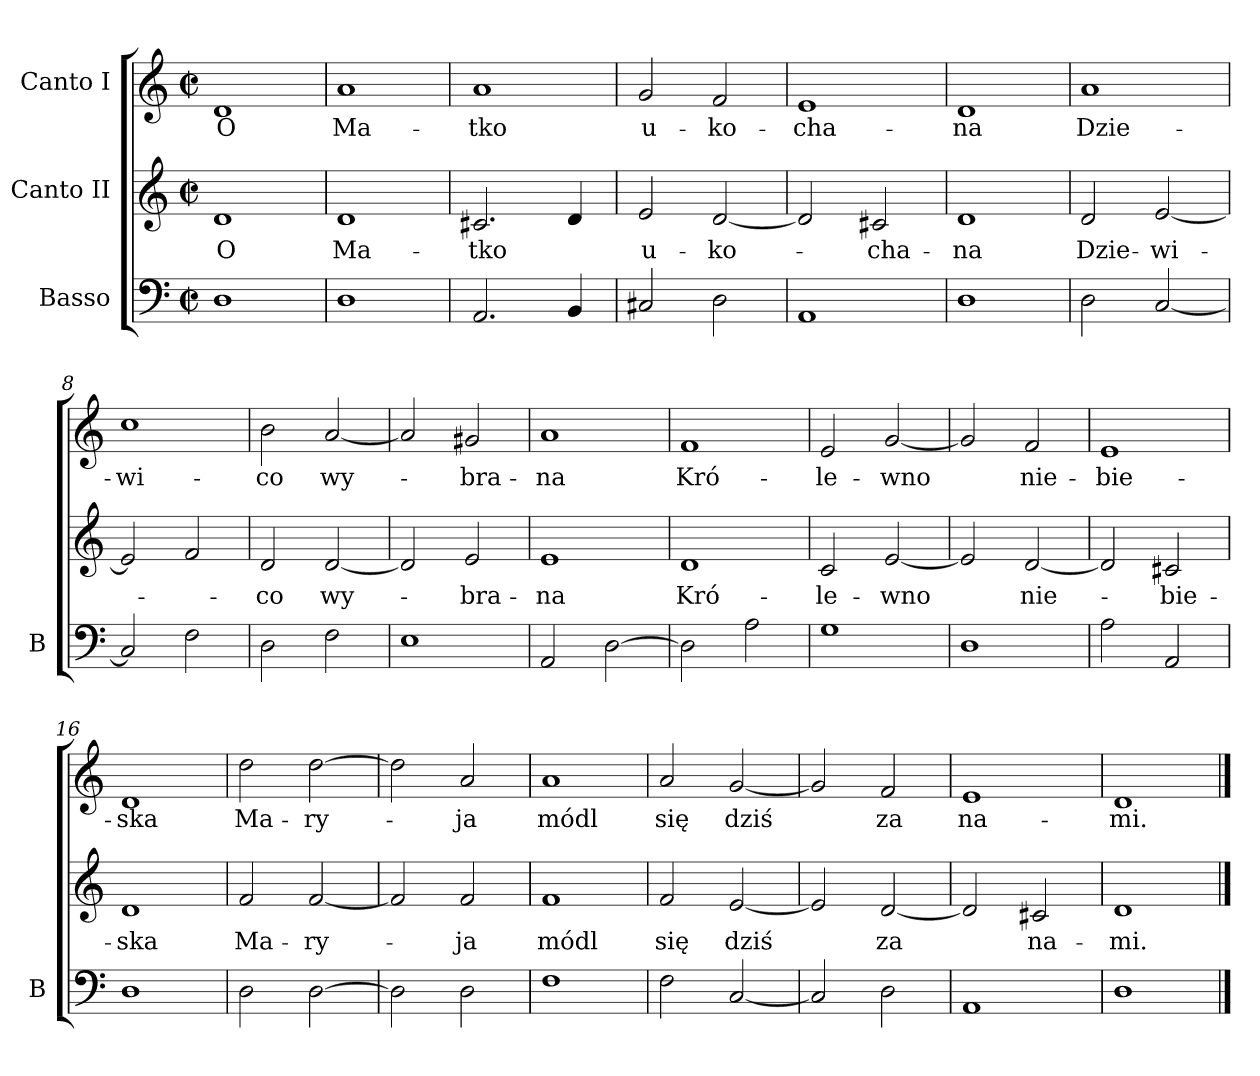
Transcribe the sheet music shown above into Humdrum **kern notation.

**kern	**kern	**text	**kern	**text
*part3	*part2	*part2	*part1	*part1
*staff3	*staff2	*staff2	*staff1	*staff1
*I"Basso	*I"Canto II	*	*I"Canto I	*
*I'B	*	*	*	*
*clefF4	*clefG2	*	*clefG2	*
*k[]	*k[]	*	*k[]	*
*M2/2	*M2/2	*	*M2/2	*
*met(c|)	*met(c|)	*	*met(c|)	*
=1	=1	=1	=1	=1
1D	1d	O	1d	O
=2	=2	=2	=2	=2
1D	1d	Ma-	1a	Ma-
=3	=3	=3	=3	=3
2.AA	2.c#X	-tko	1a	-tko
4BB	4d	.	.	.
=4	=4	=4	=4	=4
2C#X	2e	u-	2g	u-
2D	[2d	-ko-	2f	-ko-
=5	=5	=5	=5	=5
1AA	2d]	.	1e	-cha-
.	2c#X	-cha-	.	.
=6	=6	=6	=6	=6
1D	1d	-na	1d	-na
=7	=7	=7	=7	=7
2D	2d	Dzie-	1a	Dzie-
[2C	[2e	-wi-	.	.
=8	=8	=8	=8	=8
2C]	2e]	.	1cc	-wi-
2F	2f	.	.	.
=9	=9	=9	=9	=9
2D	2d	-co	2b	-co
2F	[2d	wy-	[2a	wy-
=10	=10	=10	=10	=10
1E	2d]	.	2a]	.
.	2e	-bra-	2g#X	-bra-
=11	=11	=11	=11	=11
2AA	1e	-na	1a	-na
[2D	.	.	.	.
=12	=12	=12	=12	=12
2D]	1d	Kró-	1f	Kró-
2A	.	.	.	.
=13	=13	=13	=13	=13
1G	2c	-le-	2e	-le-
.	[2e	-wno	[2g	-wno
=14	=14	=14	=14	=14
1D	2e]	.	2g]	.
.	[2d	nie-	2f	nie-
=15	=15	=15	=15	=15
2A	2d]	.	1e	-bie-
2AA	2c#X	-bie-	.	.
=16	=16	=16	=16	=16
1D	1d	-ska	1d	-ska
=17	=17	=17	=17	=17
2D	2f	Ma-	2dd	Ma-
[2D	[2f	-ry-	[2dd	-ry-
=18	=18	=18	=18	=18
2D]	2f]	.	2dd]	.
2D	2f	-ja	2a	-ja
=19	=19	=19	=19	=19
1F	1f	módl	1a	módl
=20	=20	=20	=20	=20
2F	2f	się	2a	się
[2C	[2e	dziś	[2g	dziś
=21	=21	=21	=21	=21
2C]	2e]	.	2g]	.
2D	[2d	za	2f	za
=22	=22	=22	=22	=22
1AA	2d]	.	1e	na-
.	2c#X	na-	.	.
=23	=23	=23	=23	=23
1D	1d	-mi.	1d	-mi.
==	==	==	==	==
*-	*-	*-	*-	*-
